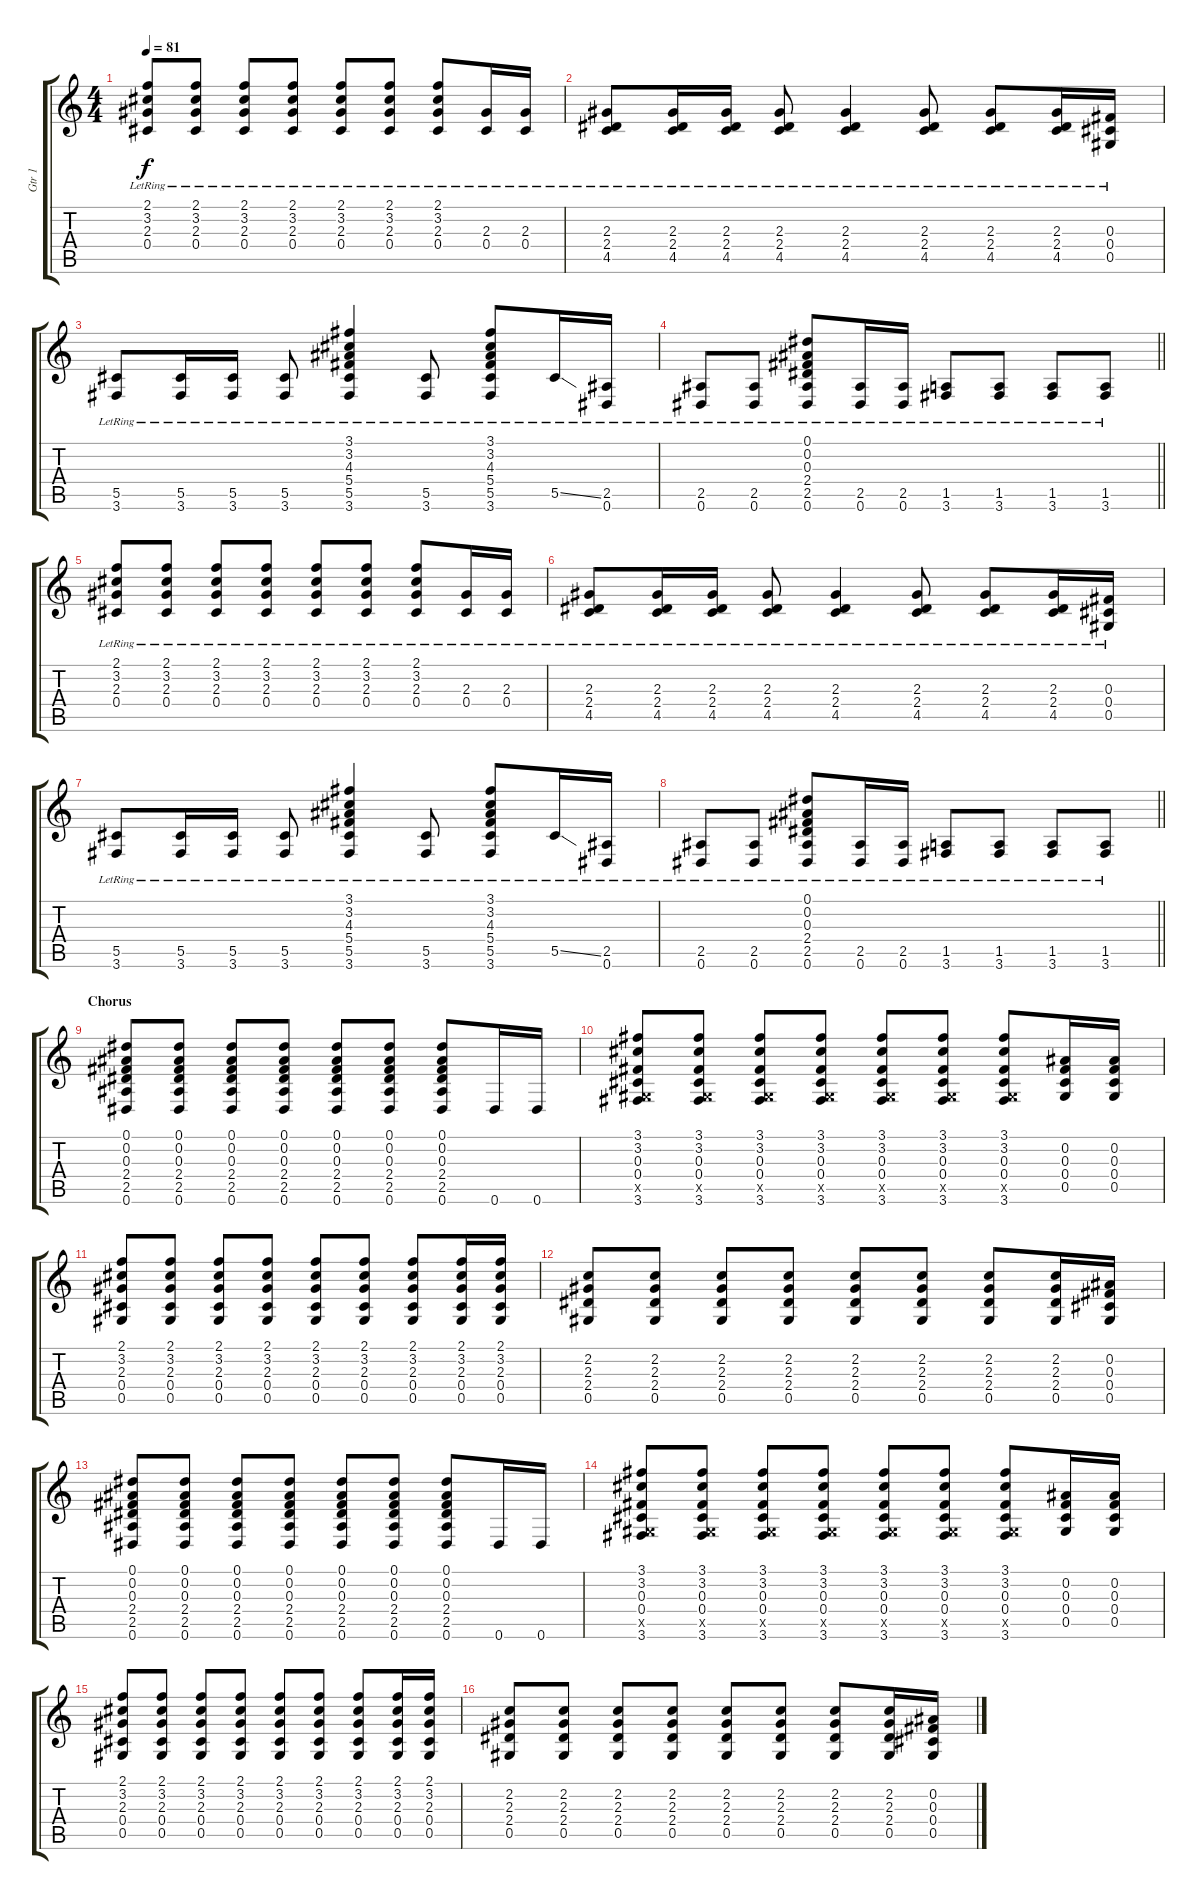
\track ("Gtr 1" "Gtr 1") {instrument acousticguitarsteel}
\staff {score tabs}
\tuning (Eb4 Bb3 Gb3 Db3 Ab2 Eb2) {hide}
\ts (4 4)
\tempo 81
\clef g2
\ks c
(2.1{lr} 3.2{lr} 2.3{lr} 0.4{lr}).8{dy f} (2.1{lr} 3.2{lr} 2.3{lr} 0.4{lr}).8 (2.1{lr} 3.2{lr} 2.3{lr} 0.4{lr}).8 (2.1{lr} 3.2{lr} 2.3{lr} 0.4{lr}).8 (2.1{lr} 3.2{lr} 2.3{lr} 0.4{lr}).8 (2.1{lr} 3.2{lr} 2.3{lr} 0.4{lr}).8 (2.1{lr} 3.2{lr} 2.3{lr} 0.4{lr}).8 (2.3{lr} 0.4{lr}).16 (2.3{lr} 0.4{lr}).16 |
(2.3{lr} 2.4{lr} 4.5{lr}).8 (2.3{lr} 2.4{lr} 4.5{lr}).16 (2.3{lr} 2.4{lr} 4.5{lr}).16 (2.3{lr} 2.4{lr} 4.5{lr}).8 (2.3{lr} 2.4{lr} 4.5{lr}).4 (2.3{lr} 2.4{lr} 4.5{lr}).8 (2.3{lr} 2.4{lr} 4.5{lr}).8 (2.3{lr} 2.4{lr} 4.5{lr}).16 (0.3{lr} 0.4{lr} 0.5{lr}).16 |
(5.5{lr} 3.6{lr}).8 (5.5{lr} 3.6{lr}).16 (5.5{lr} 3.6{lr}).16 (5.5{lr} 3.6{lr}).8 (3.1{lr} 3.2{lr} 4.3{lr} 5.4{lr} 5.5{lr} 3.6{lr}).4 (5.5{lr} 3.6{lr}).8 (3.1{lr} 3.2{lr} 4.3{lr} 5.4{lr} 5.5{lr} 3.6{lr}).8 5.5{ss lr}.16 (2.5{lr} 0.6{lr}).16 |
\barLineRight lightlight
(2.5{lr} 0.6{lr}).8 (2.5{lr} 0.6{lr}).8 (0.1{lr} 0.2{lr} 0.3{lr} 2.4{lr} 2.5{lr} 0.6{lr}).8 (2.5{lr} 0.6{lr}).16 (2.5{lr} 0.6{lr}).16 (1.5{lr} 3.6{lr}).8 (1.5{lr} 3.6{lr}).8 (1.5{lr} 3.6{lr}).8 (1.5{lr} 3.6{lr}).8 |
(2.1{lr} 3.2{lr} 2.3{lr} 0.4{lr}).8 (2.1{lr} 3.2{lr} 2.3{lr} 0.4{lr}).8 (2.1{lr} 3.2{lr} 2.3{lr} 0.4{lr}).8 (2.1{lr} 3.2{lr} 2.3{lr} 0.4{lr}).8 (2.1{lr} 3.2{lr} 2.3{lr} 0.4{lr}).8 (2.1{lr} 3.2{lr} 2.3{lr} 0.4{lr}).8 (2.1{lr} 3.2{lr} 2.3{lr} 0.4{lr}).8 (2.3{lr} 0.4{lr}).16 (2.3{lr} 0.4{lr}).16 |
(2.3{lr} 2.4{lr} 4.5{lr}).8 (2.3{lr} 2.4{lr} 4.5{lr}).16 (2.3{lr} 2.4{lr} 4.5{lr}).16 (2.3{lr} 2.4{lr} 4.5{lr}).8 (2.3{lr} 2.4{lr} 4.5{lr}).4 (2.3{lr} 2.4{lr} 4.5{lr}).8 (2.3{lr} 2.4{lr} 4.5{lr}).8 (2.3{lr} 2.4{lr} 4.5{lr}).16 (0.3{lr} 0.4{lr} 0.5{lr}).16 |
(5.5{lr} 3.6{lr}).8 (5.5{lr} 3.6{lr}).16 (5.5{lr} 3.6{lr}).16 (5.5{lr} 3.6{lr}).8 (3.1{lr} 3.2{lr} 4.3{lr} 5.4{lr} 5.5{lr} 3.6{lr}).4 (5.5{lr} 3.6{lr}).8 (3.1{lr} 3.2{lr} 4.3{lr} 5.4{lr} 5.5{lr} 3.6{lr}).8 5.5{ss lr}.16 (2.5{lr} 0.6{lr}).16 |
\barLineRight lightlight
(2.5{lr} 0.6{lr}).8 (2.5{lr} 0.6{lr}).8 (0.1{lr} 0.2{lr} 0.3{lr} 2.4{lr} 2.5{lr} 0.6{lr}).8 (2.5{lr} 0.6{lr}).16 (2.5{lr} 0.6{lr}).16 (1.5{lr} 3.6{lr}).8 (1.5{lr} 3.6{lr}).8 (1.5{lr} 3.6{lr}).8 (1.5{lr} 3.6{lr}).8 |
\section ("" "Chorus")
(0.1 0.2 0.3 2.4 2.5 0.6).8{instrument overdrivenguitar} (0.1 0.2 0.3 2.4 2.5 0.6).8 (0.1 0.2 0.3 2.4 2.5 0.6).8 (0.1 0.2 0.3 2.4 2.5 0.6).8 (0.1 0.2 0.3 2.4 2.5 0.6).8 (0.1 0.2 0.3 2.4 2.5 0.6).8 (0.1 0.2 0.3 2.4 2.5 0.6).8 0.6.16 0.6.16 |
(3.1 3.2 0.3 0.4 0.5{x} 3.6).8 (3.1 3.2 0.3 0.4 0.5{x} 3.6).8 (3.1 3.2 0.3 0.4 0.5{x} 3.6).8 (3.1 3.2 0.3 0.4 0.5{x} 3.6).8 (3.1 3.2 0.3 0.4 0.5{x} 3.6).8 (3.1 3.2 0.3 0.4 0.5{x} 3.6).8 (3.1 3.2 0.3 0.4 0.5{x} 3.6).8 (0.2 0.3 0.4 0.5).16 (0.2 0.3 0.4 0.5).16 |
(2.1 3.2 2.3 0.4 0.5).8 (2.1 3.2 2.3 0.4 0.5).8 (2.1 3.2 2.3 0.4 0.5).8 (2.1 3.2 2.3 0.4 0.5).8 (2.1 3.2 2.3 0.4 0.5).8 (2.1 3.2 2.3 0.4 0.5).8 (2.1 3.2 2.3 0.4 0.5).8 (2.1 3.2 2.3 0.4 0.5).16 (2.1 3.2 2.3 0.4 0.5).16 |
(2.2 2.3 2.4 0.5).8 (2.2 2.3 2.4 0.5).8 (2.2 2.3 2.4 0.5).8 (2.2 2.3 2.4 0.5).8 (2.2 2.3 2.4 0.5).8 (2.2 2.3 2.4 0.5).8 (2.2 2.3 2.4 0.5).8 (2.2 2.3 2.4 0.5).16 (0.2 0.3 0.4 0.5).16 |
(0.1 0.2 0.3 2.4 2.5 0.6).8 (0.1 0.2 0.3 2.4 2.5 0.6).8 (0.1 0.2 0.3 2.4 2.5 0.6).8 (0.1 0.2 0.3 2.4 2.5 0.6).8 (0.1 0.2 0.3 2.4 2.5 0.6).8 (0.1 0.2 0.3 2.4 2.5 0.6).8 (0.1 0.2 0.3 2.4 2.5 0.6).8 0.6.16 0.6.16 |
(3.1 3.2 0.3 0.4 0.5{x} 3.6).8 (3.1 3.2 0.3 0.4 0.5{x} 3.6).8 (3.1 3.2 0.3 0.4 0.5{x} 3.6).8 (3.1 3.2 0.3 0.4 0.5{x} 3.6).8 (3.1 3.2 0.3 0.4 0.5{x} 3.6).8 (3.1 3.2 0.3 0.4 0.5{x} 3.6).8 (3.1 3.2 0.3 0.4 0.5{x} 3.6).8 (0.2 0.3 0.4 0.5).16 (0.2 0.3 0.4 0.5).16 |
(2.1 3.2 2.3 0.4 0.5).8 (2.1 3.2 2.3 0.4 0.5).8 (2.1 3.2 2.3 0.4 0.5).8 (2.1 3.2 2.3 0.4 0.5).8 (2.1 3.2 2.3 0.4 0.5).8 (2.1 3.2 2.3 0.4 0.5).8 (2.1 3.2 2.3 0.4 0.5).8 (2.1 3.2 2.3 0.4 0.5).16 (2.1 3.2 2.3 0.4 0.5).16 |
(2.2 2.3 2.4 0.5).8 (2.2 2.3 2.4 0.5).8 (2.2 2.3 2.4 0.5).8 (2.2 2.3 2.4 0.5).8 (2.2 2.3 2.4 0.5).8 (2.2 2.3 2.4 0.5).8 (2.2 2.3 2.4 0.5).8 (2.2 2.3 2.4 0.5).16 (0.2 0.3 0.4 0.5).16
